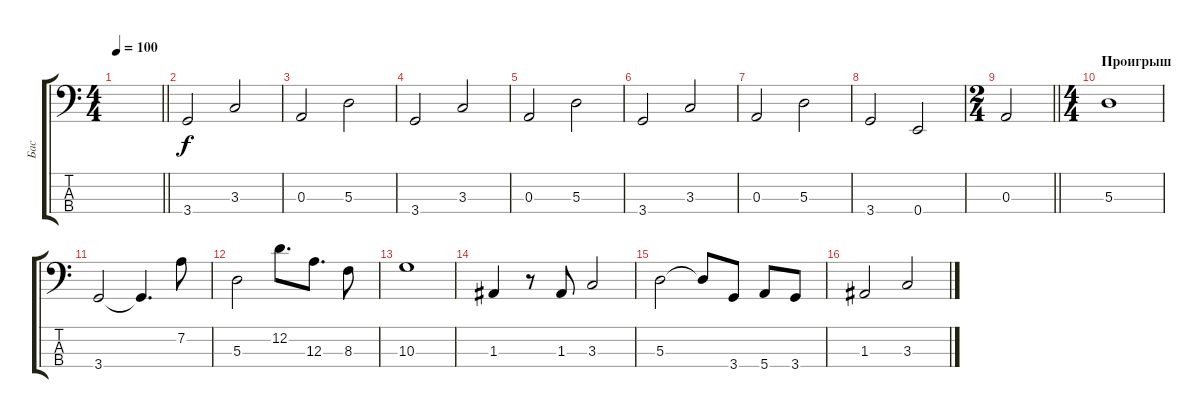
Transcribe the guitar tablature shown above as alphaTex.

\track ("Бас" "Бас") {instrument electricbassfinger}
\staff {score tabs}
\tuning (G2 D2 A1 E1) {hide}
\ts (4 4)
\tempo 100
\clef f4
\barLineRight lightlight
\ks c
|
\section ("" " ")
3.4.2 3.3.2 |
0.3.2 5.3.2 |
3.4.2 3.3.2 |
0.3.2 5.3.2 |
3.4.2 3.3.2 |
0.3.2 5.3.2 |
3.4.2 0.4.2 |
\ts (2 4)
\barLineRight lightlight
0.3.2 |
\ts (4 4)
\section ("" "Проигрыш")
5.3.1 |
3.4.2 3.4{t}.4{d} 7.2.8 |
5.3.2 12.2.8{d} 12.3.8{d} 8.3.8 |
10.3.1 |
1.3.4 r.8 1.3.8 3.3.2 |
5.3.2 5.3{t}.8 3.4.8 5.4.8 3.4.8 |
1.3.2 3.3.2
